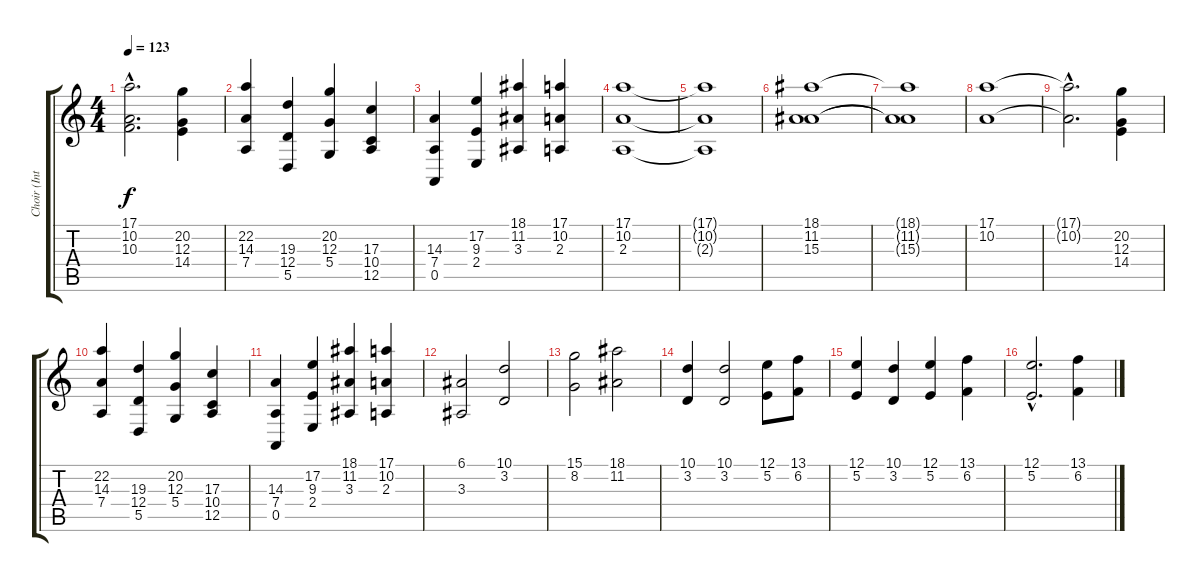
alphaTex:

\track ("Choir (Interlude)" "Choir (Int") {instrument choiraahs}
\staff {score tabs}
\tuning (E4 B3 G3 D3 A2 D2) {hide}
\ts (4 4)
\tempo 123
\clef g2
\ks c
(17.1{hac t} 10.2{hac t} 10.3{hac t}).2{d dy f} (20.2 12.3 14.4).4 |
(22.2 14.3 7.4).4 (19.3 12.4 5.5).4 (20.2 12.3 5.4).4 (17.3 10.4 12.5).4 |
(14.3 7.4 0.5).4 (17.2 9.3 2.4).4 (18.1 11.2 3.3).4 (17.1 10.2 2.3).4 |
(17.1 10.2 2.3).1 |
(17.1{t} 10.2{t} 2.3{t}).1 |
(18.1 11.2 15.3).1 |
(18.1{t} 11.2{t} 15.3{t}).1 |
(17.1 10.2).1 |
(17.1{hac t} 10.2{hac t}).2{d volume 6} (20.2 12.3 14.4).4 |
(22.2 14.3 7.4).4 (19.3 12.4 5.5).4 (20.2 12.3 5.4).4 (17.3 10.4 12.5).4 |
(14.3 7.4 0.5).4 (17.2 9.3 2.4).4 (18.1 11.2 3.3).4 (17.1 10.2 2.3).4 |
(6.1 3.3).2 (10.1 3.2).2 |
(15.1 8.2).2 (18.1 11.2).2 |
(10.1 3.2).4 (10.1 3.2).2 (12.1 5.2).8 (13.1 6.2).8 |
(12.1 5.2).4 (10.1 3.2).4 (12.1 5.2).4 (13.1 6.2).4 |
(12.1{hac} 5.2{hac}).2{d} (13.1 6.2).4
